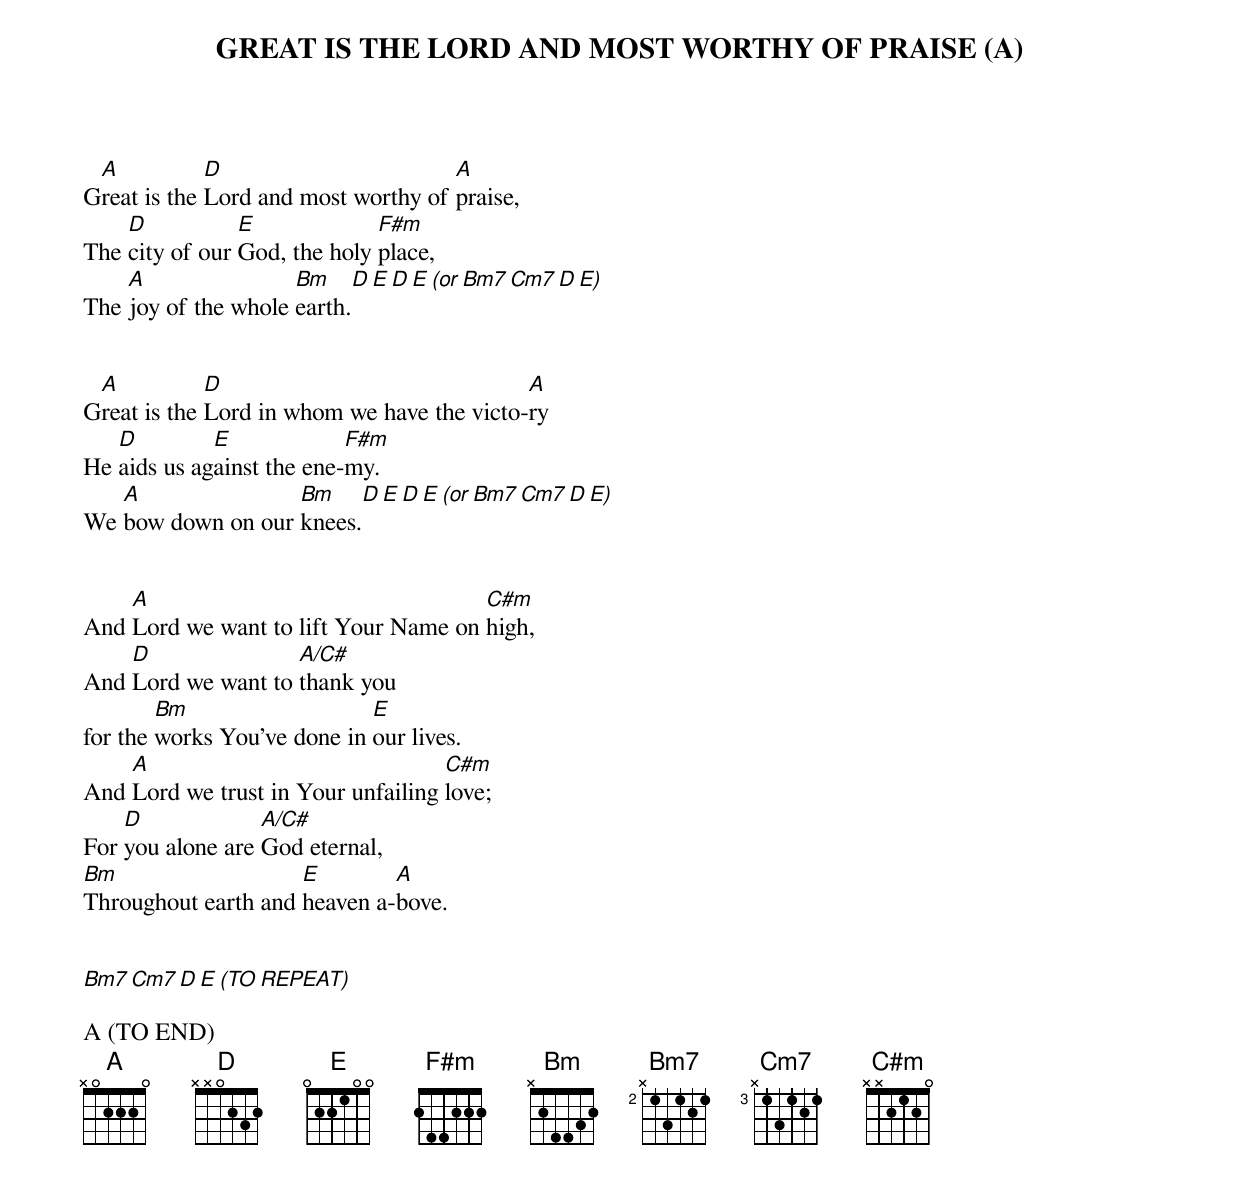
GREAT IS THE LORD AND MOST WORTHY OF PRAISE (A)

 A           D                       A
Great is the Lord and most worthy of praise,
    D           E             F#m
The city of our God, the holy place,
    A                Bm     D E D E (or Bm7 Cm7 D E)
The joy of the whole earth.


 A           D                              A
Great is the Lord in whom we have the victo-ry
   D         E             F#m
He aids us against the ene-my.
   A               Bm       D E D E (or Bm7 Cm7 D E)
We bow down on our knees.


    A                                 C#m
And Lord we want to lift Your Name on high,
    D               A/C#
And Lord we want to thank you
        Bm                   E
for the works You've done in our lives.
    A                               C#m
And Lord we trust in Your unfailing love;
    D             A/C#
For you alone are God eternal,
Bm                   E        A
Throughout earth and heaven a-bove.


Bm7 Cm7 D E (TO REPEAT)

A (TO END)
